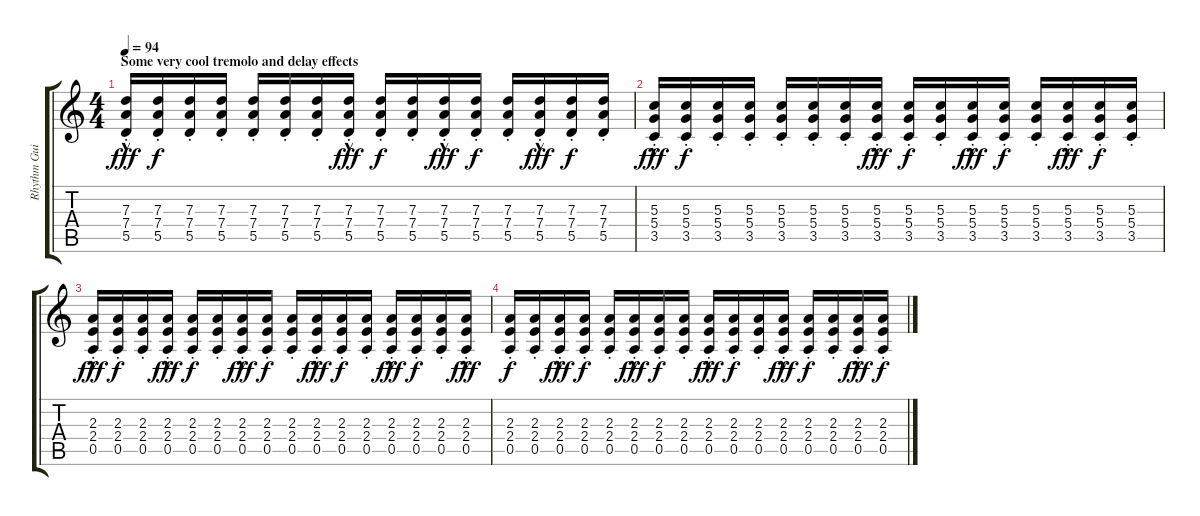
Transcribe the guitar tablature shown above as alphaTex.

\track ("Rhythm Guitar" "Rhythm Gui") {instrument electricguitarmuted}
\staff {score tabs}
\tuning (E4 B3 G3 D3 A2 E2) {hide}
\ts (4 4)
\section ("" "Some very cool tremolo and delay effects")
\tempo 94
\clef g2
\ks c
(7.3{hac st} 7.4{hac st} 5.5{hac st}).16{dy fff} (7.3{st} 7.4{st} 5.5{st}).16{dy f} (7.3{st} 7.4{st} 5.5{st}).16 (7.3{st} 7.4{st} 5.5{st}).16 (7.3{st} 7.4{st} 5.5{st}).16 (7.3{st} 7.4{st} 5.5{st}).16 (7.3{st} 7.4{st} 5.5{st}).16 (7.3{hac st} 7.4{hac st} 5.5{hac st}).16{dy fff} (7.3{st} 7.4{st} 5.5{st}).16{dy f} (7.3{st} 7.4{st} 5.5{st}).16 (7.3{hac st} 7.4{hac st} 5.5{hac st}).16{dy fff} (7.3{st} 7.4{st} 5.5{st}).16{dy f} (7.3{st} 7.4{st} 5.5{st}).16 (7.3{hac st} 7.4{hac st} 5.5{hac st}).16{dy fff} (7.3{st} 7.4{st} 5.5{st}).16{dy f} (7.3{st} 7.4{st} 5.5{st}).16 |
(5.3{hac st} 5.4{hac st} 3.5{hac st}).16{dy fff} (5.3{st} 5.4{st} 3.5{st}).16{dy f} (5.3{st} 5.4{st} 3.5{st}).16 (5.3{st} 5.4{st} 3.5{st}).16 (5.3{st} 5.4{st} 3.5{st}).16 (5.3{st} 5.4{st} 3.5{st}).16 (5.3{st} 5.4{st} 3.5{st}).16 (5.3{hac st} 5.4{hac st} 3.5{hac st}).16{dy fff} (5.3{st} 5.4{st} 3.5{st}).16{dy f} (5.3{st} 5.4{st} 3.5{st}).16 (5.3{hac st} 5.4{hac st} 3.5{hac st}).16{dy fff} (5.3{st} 5.4{st} 3.5{st}).16{dy f} (5.3{st} 5.4{st} 3.5{st}).16 (5.3{hac st} 5.4{hac st} 3.5{hac st}).16{dy fff} (5.3{st} 5.4{st} 3.5{st}).16{dy f} (5.3{st} 5.4{st} 3.5{st}).16 |
(2.3{hac st} 2.4{hac st} 0.5{hac st}).16{dy fff} (2.3{st} 2.4{st} 0.5{st}).16{dy f} (2.3{st} 2.4{st} 0.5{st}).16 (2.3{hac st} 2.4{hac st} 0.5{hac st}).16{dy fff} (2.3{st} 2.4{st} 0.5{st}).16{dy f} (2.3{st} 2.4{st} 0.5{st}).16 (2.3{hac st} 2.4{hac st} 0.5{hac st}).16{dy fff} (2.3{st} 2.4{st} 0.5{st}).16{dy f} (2.3{st} 2.4{st} 0.5{st}).16 (2.3{hac st} 2.4{hac st} 0.5{hac st}).16{dy fff} (2.3{st} 2.4{st} 0.5{st}).16{dy f} (2.3{st} 2.4 0.5).16 (2.3{hac st} 2.4{hac st} 0.5{hac st}).16{dy fff} (2.3{st} 2.4{st} 0.5{st}).16{dy f} (2.3{st} 2.4{st} 0.5{st}).16 (2.3{hac st} 2.4{hac st} 0.5{hac st}).16{dy fff} |
(2.3{st} 2.4{st} 0.5{st}).16{dy f} (2.3{st} 2.4{st} 0.5{st}).16 (2.3{hac st} 2.4{hac st} 0.5{hac st}).16{dy fff} (2.3{st} 2.4{st} 0.5{st}).16{dy f} (2.3{st} 2.4{st} 0.5{st}).16 (2.3{hac st} 2.4{hac st} 0.5{hac st}).16{dy fff} (2.3{st} 2.4{st} 0.5{st}).16{dy f} (2.3{st} 2.4{st} 0.5{st}).16 (2.3{hac st} 2.4{hac st} 0.5{hac st}).16{dy fff} (2.3{st} 2.4{st} 0.5{st}).16{dy f} (2.3{st} 2.4 0.5).16 (2.3{hac st} 2.4{hac st} 0.5{hac st}).16{dy fff} (2.3{st} 2.4{st} 0.5{st}).16{dy f} (2.3{st} 2.4{st} 0.5{st}).16 (2.3{hac st} 2.4{st} 0.5{st}).16{dy fff} (2.3{st} 2.4{st} 0.5{st}).16{dy f}
